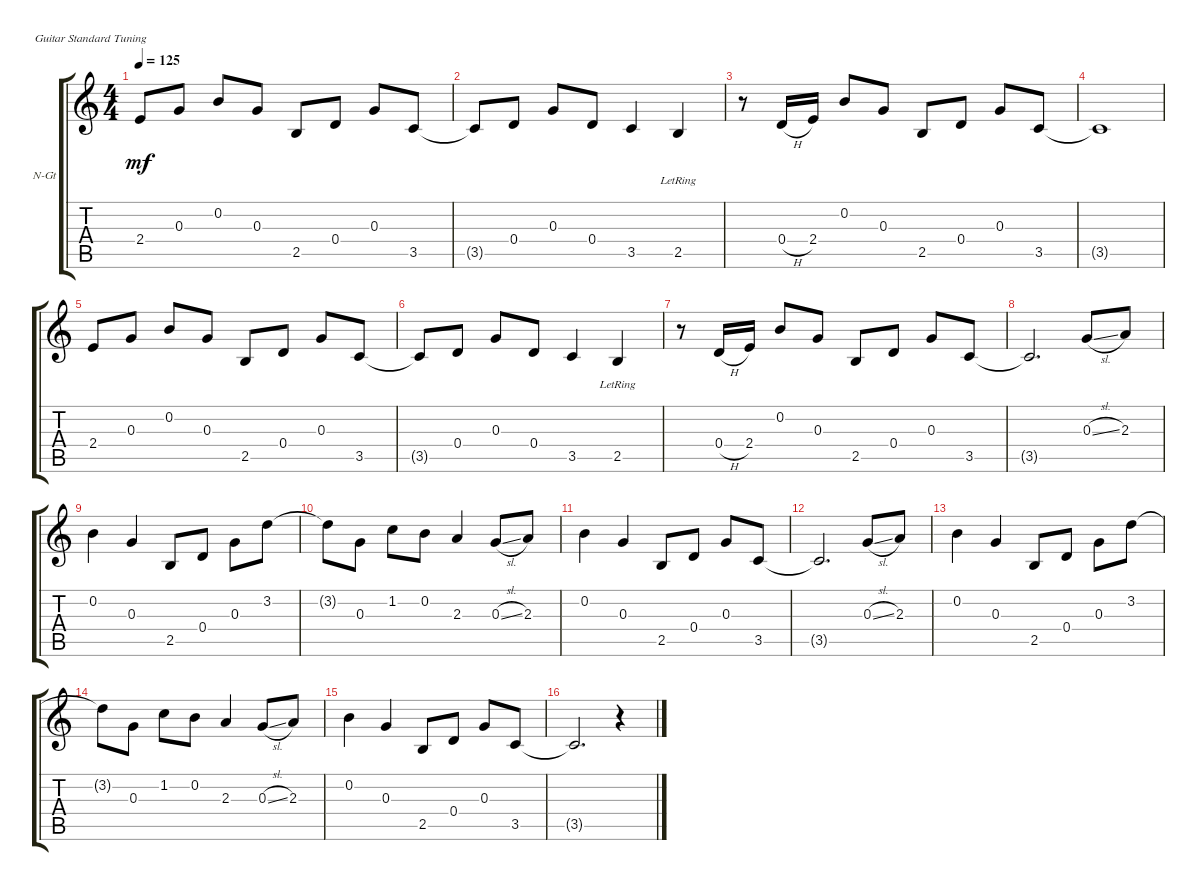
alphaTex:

\defaultSystemsLayout 4
\bracketExtendMode groupsimilarinstruments
\firstSystemTrackNameOrientation horizontal
\otherSystemsTrackNameOrientation horizontal
\track ("Nylon Guitar" "N-Gt") {instrument acousticguitarnylon}
\staff {score tabs}
\tuning (E4 B3 G3 D3 A2 E2)
\ts (4 4)
\tempo 125
\clef g2
\ks c
2.4.8{dy mf instrument acousticguitarnylon} 0.3.8 0.2.8 0.3.8 2.5.8 0.4.8 0.3.8 3.5.8 |
3.5{t}.8 0.4.8 0.3.8 0.4.8 3.5.4 2.5{lr}.4 |
r.8 0.4{h}.16 2.4.16 0.2.8 0.3.8 2.5.8 0.4.8 0.3.8 3.5.8 |
3.5{t}.1 |
2.4.8 0.3.8 0.2.8 0.3.8 2.5.8 0.4.8 0.3.8 3.5.8 |
3.5{t}.8 0.4.8 0.3.8 0.4.8 3.5.4 2.5{lr}.4 |
r.8 0.4{h}.16 2.4.16 0.2.8 0.3.8 2.5.8 0.4.8 0.3.8 3.5.8 |
3.5{t}.2{d} 0.3{sl}.8 2.3.8 |
0.2.4 0.3.4 2.5.8 0.4.8 0.3.8 3.2.8 |
3.2{t}.8 0.3.8 1.2.8 0.2.8 2.3.4 0.3{sl}.8 2.3.8 |
0.2.4 0.3.4 2.5.8 0.4.8 0.3.8 3.5.8 |
3.5{t}.2{d} 0.3{sl}.8 2.3.8 |
0.2.4 0.3.4 2.5.8 0.4.8 0.3.8 3.2.8 |
3.2{t}.8 0.3.8 1.2.8 0.2.8 2.3.4 0.3{sl}.8 2.3.8 |
0.2.4 0.3.4 2.5.8 0.4.8 0.3.8 3.5.8 |
3.5{t}.2{d} r.4
